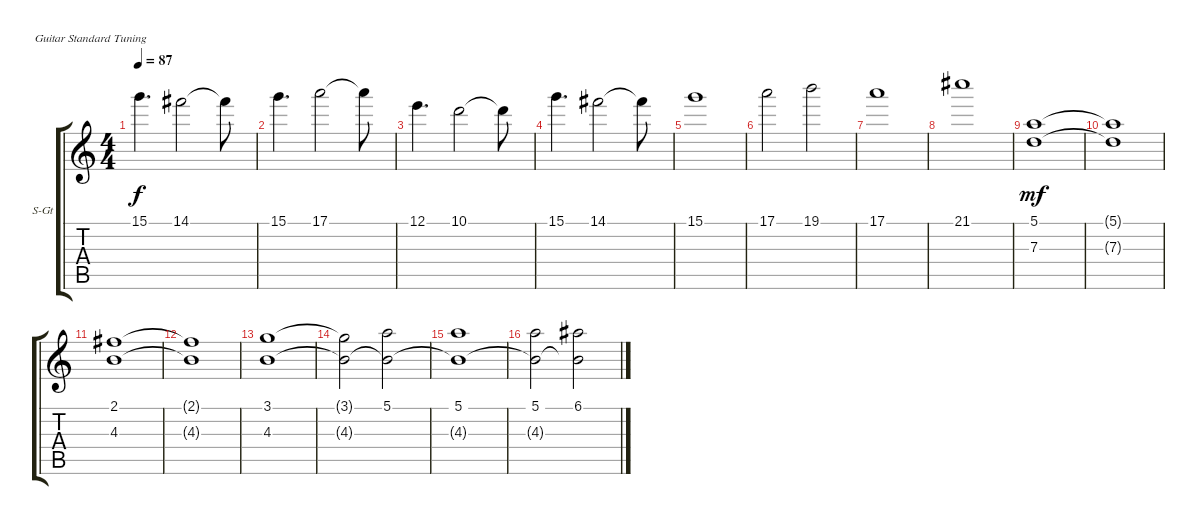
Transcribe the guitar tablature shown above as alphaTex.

\bracketExtendMode groupsimilarinstruments
\firstSystemTrackNameOrientation horizontal
\otherSystemsTrackNameOrientation horizontal
\track ("Strings" "S-Gt") {instrument stringensemble2}
\staff {score tabs}
\tuning (E4 B3 G3 D3 A2 E2)
\displaytranspose 12
\ts (4 4)
\tempo 87
\clef g2
\ks c
15.1.4{d dy f} 14.1.2 14.1{t}.8 |
15.1.4{d} 17.1.2 17.1{t}.8 |
12.1.4{d} 10.1.2 10.1{t}.8 |
15.1.4{d} 14.1.2 14.1{t}.8 |
15.1.1 |
17.1.2 19.1.2 |
17.1.1 |
21.1.1 |
(5.1 7.3).1{dy mf} |
(5.1{t} 7.3{t}).1 |
(2.1 4.3).1 |
(2.1{t} 4.3{t}).1 |
(3.1 4.3).1 |
(3.1{t} 4.3{t}).2 (5.1 4.3{t}).2 |
(5.1 4.3{t}).1 |
(5.1 4.3{t}).2 (6.1 4.3{t}).2
